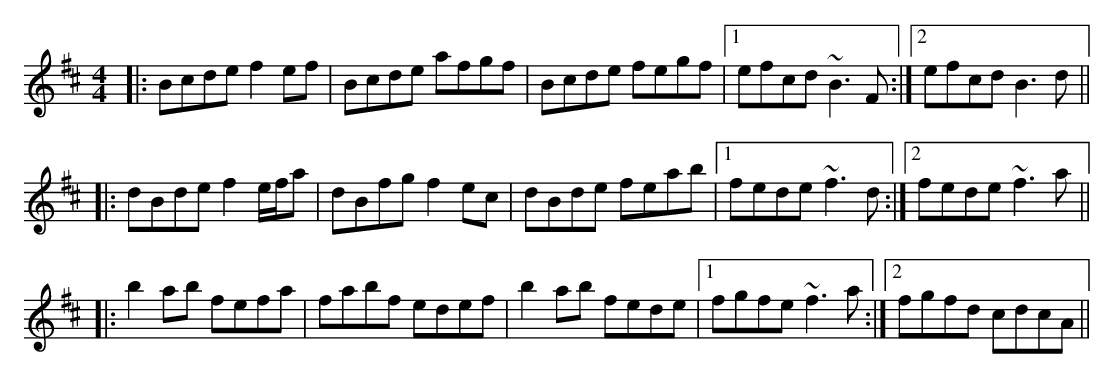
X:1
M:4/4
K:Bmin
|:Bcde f2ef|Bcde afgf|Bcde fegf|1 efcd ~B3F:|2 efcd B3d||
|:dBde f2e/f/a|dBfg f2ec|dBde feab|1 fede ~f3d:|2 fede ~f3a||
|:b2ab fefa|fabf edef|b2ab fede|1 fgfe ~f3a:|2 fgfd cdcA||
